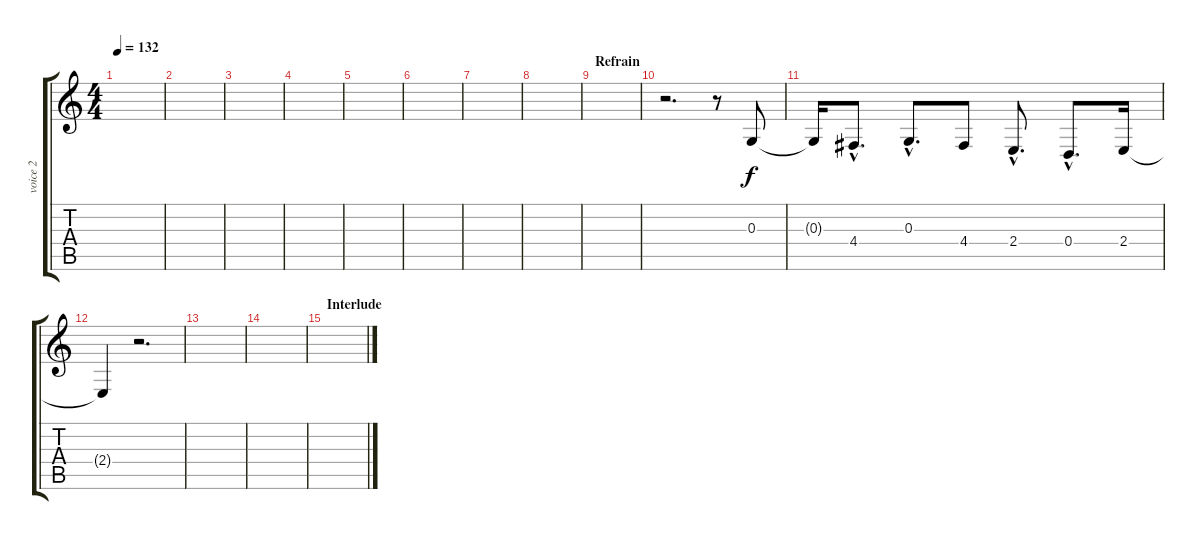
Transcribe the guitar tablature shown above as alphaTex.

\track ("voice 2" "voice 2") {instrument englishhorn}
\staff {score tabs}
\tuning (E4 B3 G3 D3 A2 E2) {hide}
\ts (4 4)
\tempo 132
\clef g2
\ks c
|
|
|
|
|
|
|
|
\section ("" "Refrain")
|
r.2{d} r.8 0.3.8 |
0.3{t}.16 4.4{hac}.8{d} 0.3{hac}.8{d} 4.4.8 2.4{hac}.8{d} 0.4{hac}.8{d} 2.4.16 |
2.4{t}.4 r.2{d} |
|
|
\section ("" "Interlude")
